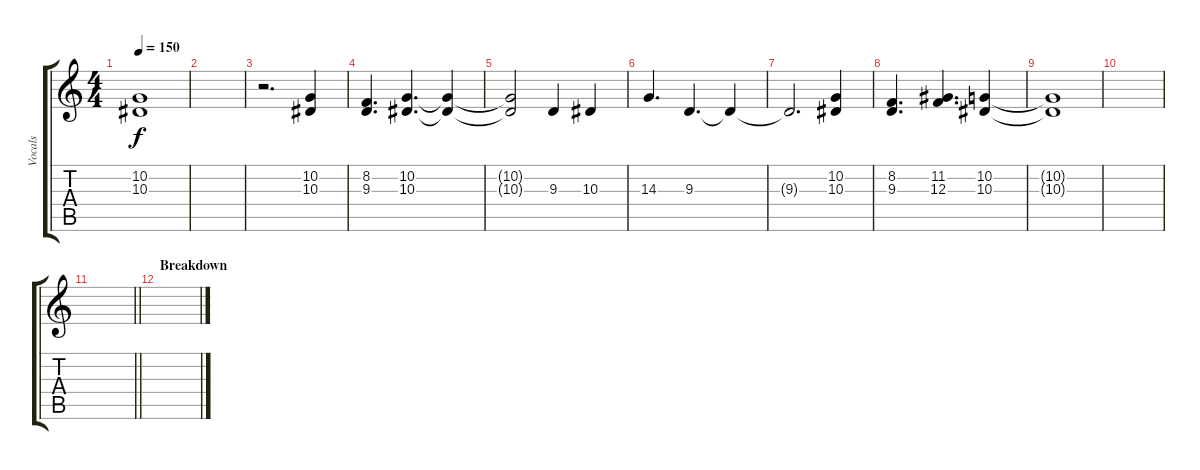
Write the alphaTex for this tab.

\track ("Vocals" "Vocals") {instrument voiceoohs}
\staff {score tabs}
\tuning (D4 A3 F3 C3 G2 C2) {hide}
\ts (4 4)
\tempo 150
\clef g2
\ks c
(10.2{t} 10.3{t}).1{dy f} |
|
r.2{d} (10.2 10.3).4 |
(8.2 9.3).4{d} (10.2 10.3).4{d} (10.2{t} 10.3{t}).4 |
(10.2{t} 10.3{t}).2 9.3.4 10.3.4 |
14.3.4{d} 9.3.4{d} 9.3{t}.4 |
9.3{t}.2{d} (10.2 10.3).4 |
(8.2 9.3).4{d} (11.2 12.3).4{d} (10.2 10.3).4 |
(10.2{t} 10.3{t}).1 |
|
\barLineRight lightlight
|
\section ("" "Breakdown")
